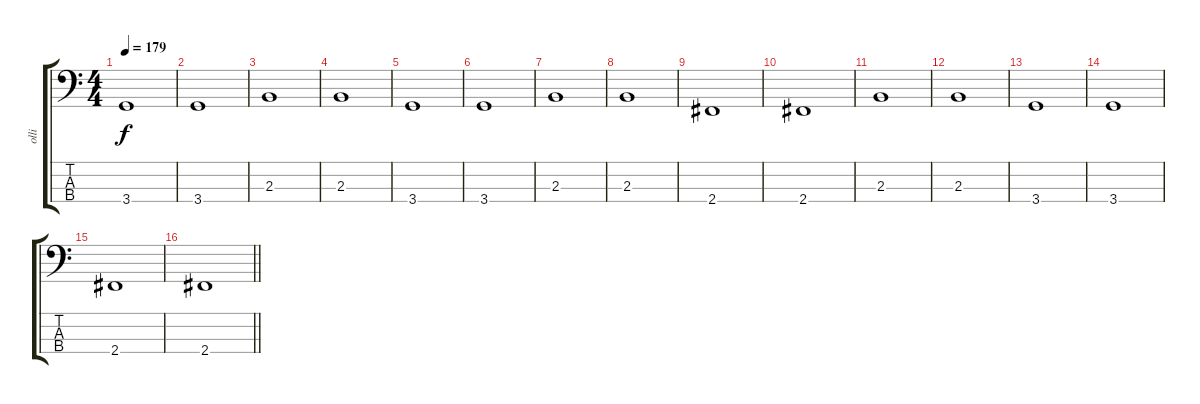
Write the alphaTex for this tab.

\track ("olli" "olli") {instrument electricbassfinger}
\staff {score tabs}
\tuning (G2 D2 A1 E1) {hide}
\ts (4 4)
\tempo 179
\clef f4
\ks c
3.4.1{dy f} |
3.4.1 |
2.3.1 |
2.3.1 |
3.4.1 |
3.4.1 |
2.3.1 |
2.3.1 |
2.4.1 |
2.4.1 |
2.3.1 |
2.3.1 |
3.4.1 |
3.4.1 |
2.4.1 |
\barLineRight lightlight
2.4.1
